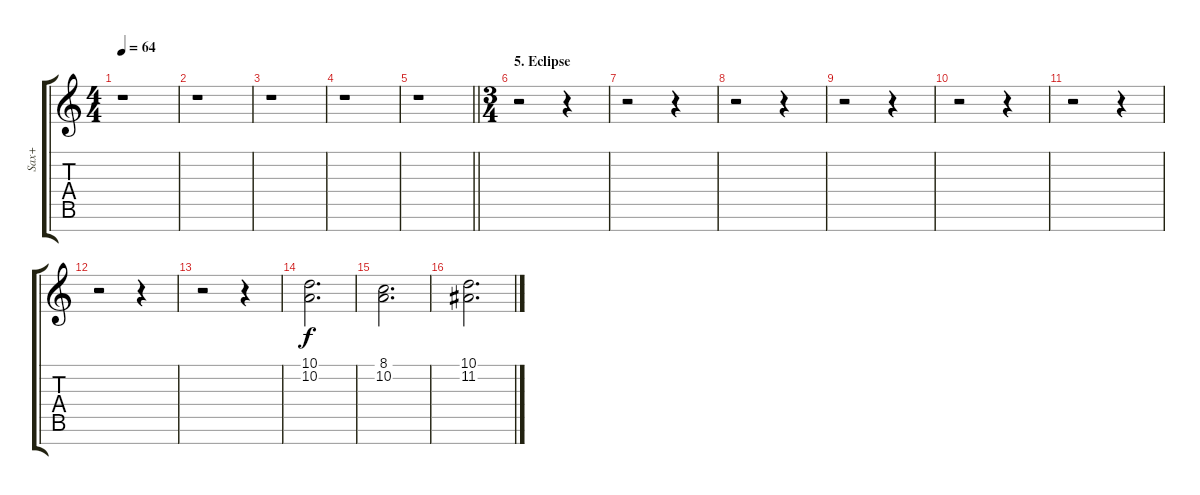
\track ("Sax+" "Sax+") {instrument choiraahs}
\staff {score tabs}
\tuning (E4 B3 G3 D3 A2 E2 B1) {hide}
\ts (4 4)
\tempo 64
\clef g2
\ks c
r.1{dy f} |
r.1 |
r.1 |
r.1 |
\barLineRight lightlight
r.1 |
\ts (3 4)
\section ("" "5. Eclipse")
r.2 r.4 |
r.2 r.4 |
r.2 r.4 |
r.2 r.4 |
r.2 r.4 |
r.2 r.4 |
r.2 r.4 |
r.2 r.4 |
(10.1 10.2).2{d} |
(8.1 10.2).2{d} |
(10.1 11.2).2{d}
